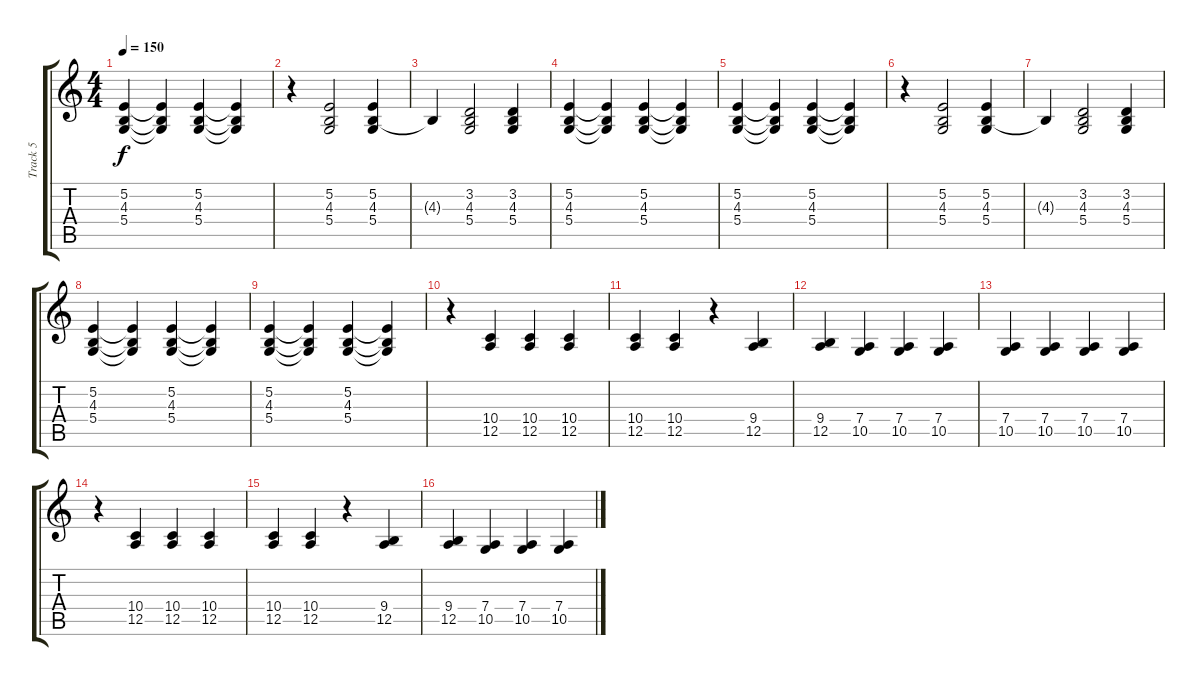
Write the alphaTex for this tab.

\track ("Track 5" "Track 5") {instrument acousticgrandpiano}
\staff {score tabs}
\tuning (E4 B3 G3 D3 A2 E2) {hide}
\ts (4 4)
\tempo 150
\clef g2
\ks c
(5.2 4.3 5.4).4{dy f} (5.2{t} 4.3{t} 5.4{t}).4 (5.2 4.3 5.4).4 (5.2{t} 4.3{t} 5.4{t}).4 |
r.4 (5.2 4.3 5.4).2 (5.2 4.3 5.4).4 |
4.3{t}.4 (3.2 4.3 5.4).2 (3.2 4.3 5.4).4 |
(5.2 4.3 5.4).4 (5.2{t} 4.3{t} 5.4{t}).4 (5.2 4.3 5.4).4 (5.2{t} 4.3{t} 5.4{t}).4 |
(5.2 4.3 5.4).4 (5.2{t} 4.3{t} 5.4{t}).4 (5.2 4.3 5.4).4 (5.2{t} 4.3{t} 5.4{t}).4 |
r.4 (5.2 4.3 5.4).2 (5.2 4.3 5.4).4 |
4.3{t}.4 (3.2 4.3 5.4).2 (3.2 4.3 5.4).4 |
(5.2 4.3 5.4).4 (5.2{t} 4.3{t} 5.4{t}).4 (5.2 4.3 5.4).4 (5.2{t} 4.3{t} 5.4{t}).4 |
(5.2 4.3 5.4).4 (5.2{t} 4.3{t} 5.4{t}).4 (5.2 4.3 5.4).4 (5.2{t} 4.3{t} 5.4{t}).4 |
r.4 (10.4 12.5).4 (10.4 12.5).4 (10.4 12.5).4 |
(10.4 12.5).4 (10.4 12.5).4 r.4 (9.4 12.5).4 |
(9.4 12.5).4 (7.4 10.5).4 (7.4 10.5).4 (7.4 10.5).4 |
(7.4 10.5).4 (7.4 10.5).4 (7.4 10.5).4 (7.4 10.5).4 |
r.4 (10.4 12.5).4 (10.4 12.5).4 (10.4 12.5).4 |
(10.4 12.5).4 (10.4 12.5).4 r.4 (9.4 12.5).4 |
(9.4 12.5).4 (7.4 10.5).4 (7.4 10.5).4 (7.4 10.5).4
